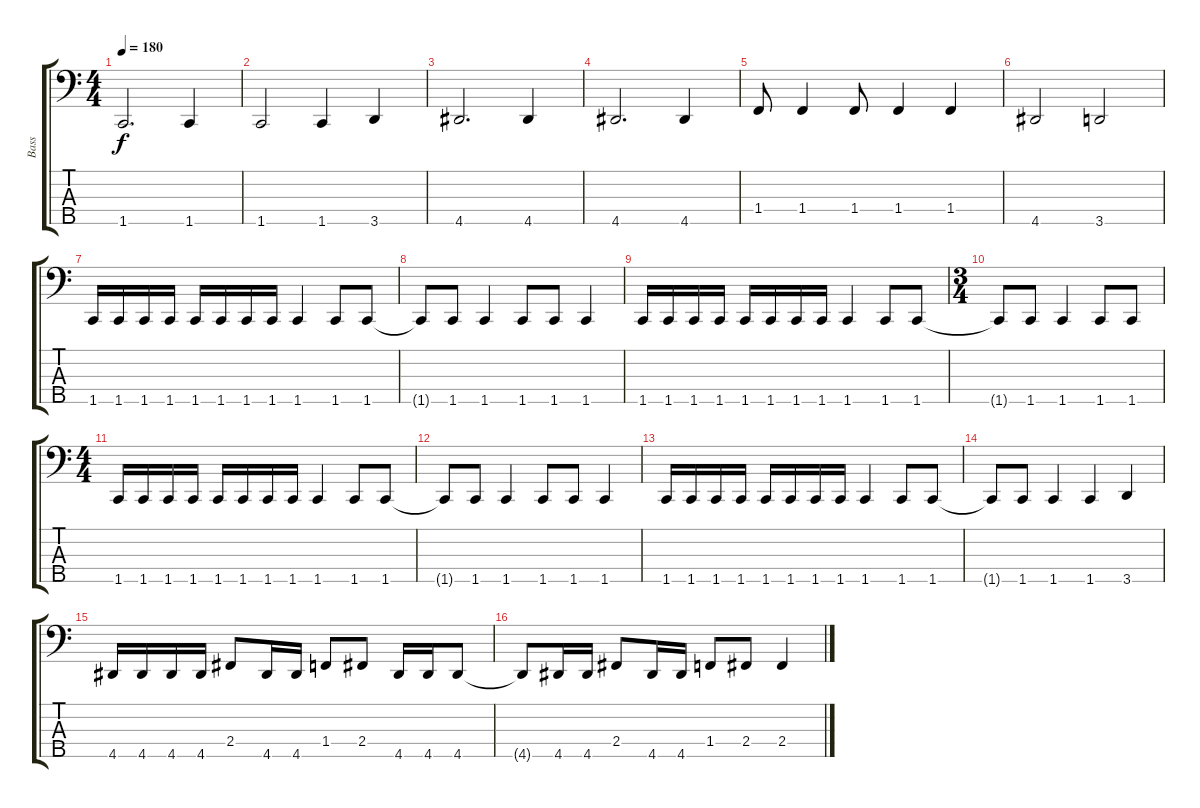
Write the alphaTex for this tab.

\track ("Bass" "Bass") {instrument slapbass2}
\staff {score tabs}
\tuning (G2 D2 A1 E1 B0) {hide}
\ts (4 4)
\tempo 180
\clef f4
\ks c
1.5.2{d dy f} 1.5.4 |
1.5.2 1.5.4 3.5.4 |
4.5.2{d} 4.5.4 |
4.5.2{d} 4.5.4 |
1.4.8 1.4.4 1.4.8 1.4.4 1.4.4 |
4.5.2 3.5.2 |
1.5.16 1.5.16 1.5.16 1.5.16 1.5.16 1.5.16 1.5.16 1.5.16 1.5.4 1.5.8 1.5.8 |
1.5{t}.8 1.5.8 1.5.4 1.5.8 1.5.8 1.5.4 |
1.5.16 1.5.16 1.5.16 1.5.16 1.5.16 1.5.16 1.5.16 1.5.16 1.5.4 1.5.8 1.5.8 |
\ts (3 4)
1.5{t}.8 1.5.8 1.5.4 1.5.8 1.5.8 |
\ts (4 4)
1.5.16 1.5.16 1.5.16 1.5.16 1.5.16 1.5.16 1.5.16 1.5.16 1.5.4 1.5.8 1.5.8 |
1.5{t}.8 1.5.8 1.5.4 1.5.8 1.5.8 1.5.4 |
1.5.16 1.5.16 1.5.16 1.5.16 1.5.16 1.5.16 1.5.16 1.5.16 1.5.4 1.5.8 1.5.8 |
1.5{t}.8 1.5.8 1.5.4 1.5.4 3.5.4 |
4.5.16 4.5.16 4.5.16 4.5.16 2.4.8 4.5.16 4.5.16 1.4.8 2.4.8 4.5.16 4.5.16 4.5.8 |
4.5{t}.8 4.5.16 4.5.16 2.4.8 4.5.16 4.5.16 1.4.8 2.4.8 2.4.4
